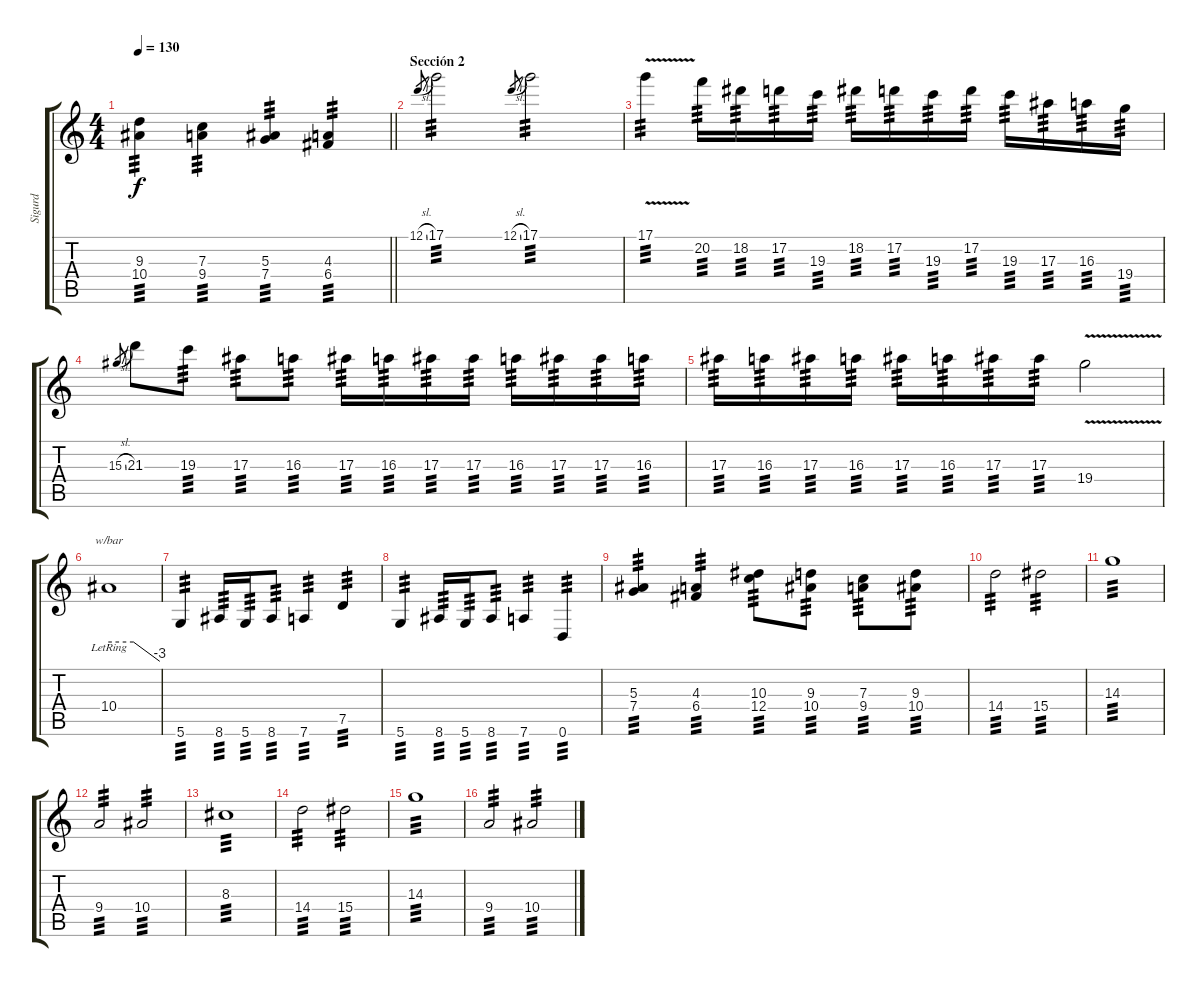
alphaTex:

\track ("Sigurd" "Sigurd") {instrument distortionguitar}
\staff {score tabs}
\tuning (D4 A3 F3 C3 G2 D2) {hide}
\ts (4 4)
\tempo 130
\clef g2
\barLineRight lightlight
\ks c
(9.3 10.4).4{tp 3 dy f} (7.3 9.4).4{tp 3} (5.3 7.4).4{tp 3} (4.3 6.4).4{tp 3} |
\section ("" "Sección 2")
12.1{sl}.8{gr} 17.1.2{tp 3} 12.1{sl}.8{gr} 17.1.2{tp 3} |
17.1{v}.4{tp 3} 20.2.16{tp 3} 18.2.16{tp 3} 17.2.16{tp 3} 19.3.16{tp 3} 18.2.16{tp 3} 17.2.16{tp 3} 19.3.16{tp 3} 17.2.16{tp 3} 19.3.16{tp 3} 17.3.16{tp 3} 16.3.16{tp 3} 19.4.16{tp 3} |
15.3{sl}.8{gr} 21.3.8 19.3.8{tp 3} 17.3.8{tp 3} 16.3.8{tp 3} 17.3.16{tp 3} 16.3.16{tp 3} 17.3.16{tp 3} 17.3.16{tp 3} 16.3.16{tp 3} 17.3.16{tp 3} 17.3.16{tp 3} 16.3.16{tp 3} |
17.3.16{tp 3} 16.3.16{tp 3} 17.3.16{tp 3} 16.3.16{tp 3} 17.3.16{tp 3} 16.3.16{tp 3} 17.3.16{tp 3} 17.3.16{tp 3} 19.4{v}.2 |
10.4{lr}.1{tbe (custom default 0 0 29 0 60 -12)} |
5.6.4{tp 3} 8.6.16{tp 3} 5.6.16{tp 3} 8.6.8{tp 3} 7.6.4{tp 3} 7.5.4{tp 3} |
5.6.4{tp 3} 8.6.16{tp 3} 5.6.16{tp 3} 8.6.8{tp 3} 7.6.4{tp 3} 0.6.4{tp 3} |
(5.3 7.4).4{tp 3} (4.3 6.4).4{tp 3} (10.3 12.4).8{tp 3} (9.3 10.4).8{tp 3} (7.3 9.4).8{tp 3} (9.3 10.4).8{tp 3} |
14.4.2{tp 3} 15.4.2{tp 3} |
14.3.1{tp 3} |
9.4.2{tp 3} 10.4.2{tp 3} |
8.3.1{tp 3} |
14.4.2{tp 3} 15.4.2{tp 3} |
14.3.1{tp 3} |
9.4.2{tp 3} 10.4.2{tp 3}
